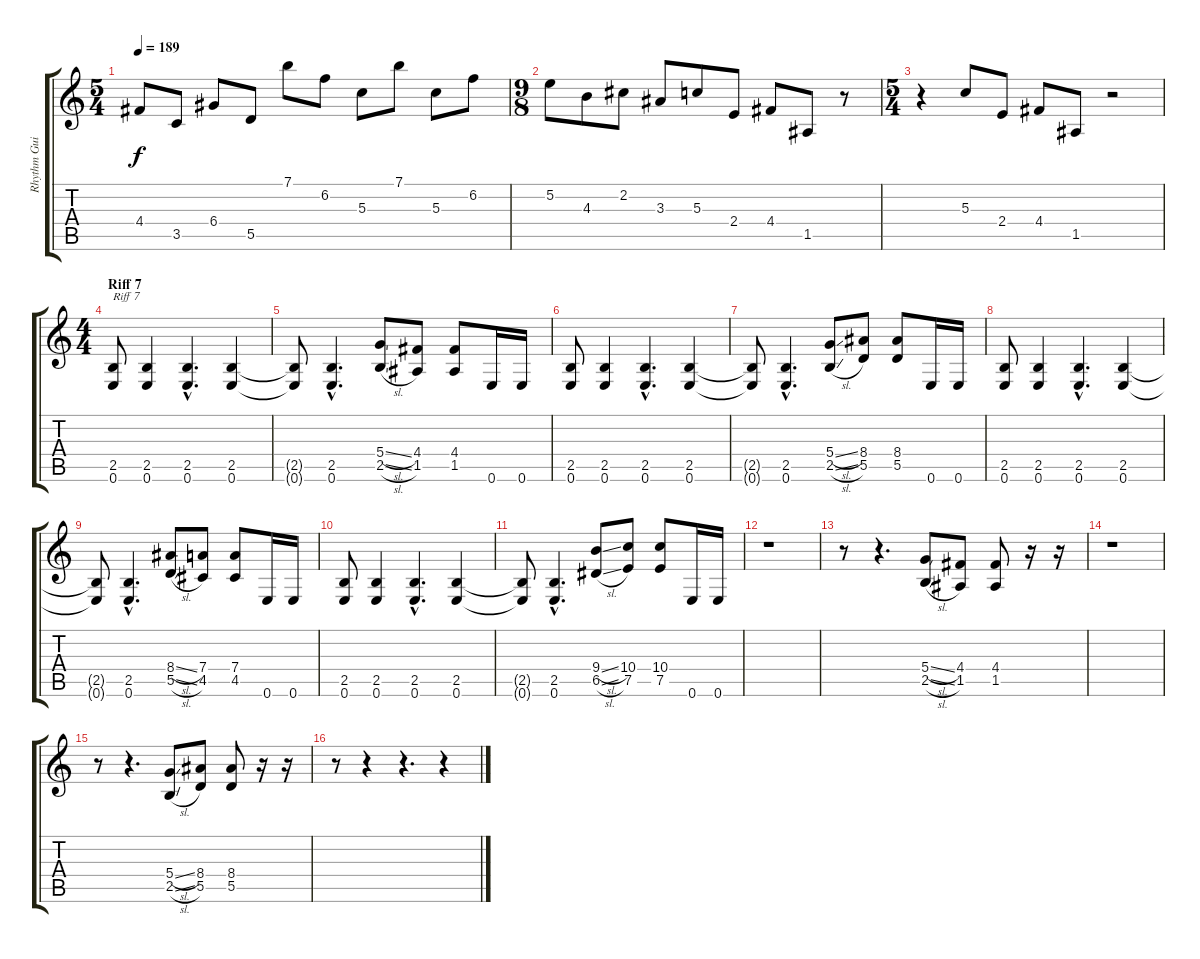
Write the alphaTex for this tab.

\track ("Rhythm Guitar 1" "Rhythm Gui") {instrument distortionguitar}
\staff {score tabs}
\tuning (E4 B3 G3 D3 A2 E2) {hide}
\ts (5 4)
\tempo 189
\clef g2
\ks c
4.4.8{dy f} 3.5.8 6.4.8 5.5.8 7.1.8 6.2.8 5.3.8 7.1.8 5.3.8 6.2.8 |
\ts (9 8)
5.2.8 4.3.8 2.2.8 3.3.8 5.3.8 2.4.8 4.4.8 1.5.8 r.8 |
\ts (5 4)
r.4 5.3.8 2.4.8 4.4.8 1.5.8 r.2 |
\ts (4 4)
\section ("" "Riff 7")
(2.5 0.6).8{txt "Riff 7"} (2.5 0.6).4 (2.5{hac} 0.6{hac}).4{d} (2.5 0.6).4 |
(2.5{t} 0.6{t}).8 (2.5{hac} 0.6{hac}).4{d} (5.4{sl} 2.5{sl}).8 (4.4 1.5).8 (4.4 1.5).8 0.6.16 0.6.16 |
(2.5 0.6).8 (2.5 0.6).4 (2.5{hac} 0.6{hac}).4{d} (2.5 0.6).4 |
(2.5{t} 0.6{t}).8 (2.5{hac} 0.6{hac}).4{d} (5.4{sl} 2.5{sl}).8 (8.4 5.5).8 (8.4 5.5).8 0.6.16 0.6.16 |
(2.5 0.6).8 (2.5 0.6).4 (2.5{hac} 0.6{hac}).4{d} (2.5 0.6).4 |
(2.5{t} 0.6{t}).8 (2.5{hac} 0.6{hac}).4{d} (8.4{sl} 5.5{sl}).8 (7.4 4.5).8 (7.4 4.5).8 0.6.16 0.6.16 |
(2.5 0.6).8 (2.5 0.6).4 (2.5{hac} 0.6{hac}).4{d} (2.5 0.6).4 |
(2.5{t} 0.6{t}).8 (2.5{hac} 0.6{hac}).4{d} (9.4{sl} 6.5{sl}).8 (10.4 7.5).8 (10.4 7.5).8 0.6.16 0.6.16 |
r.1 |
r.8 r.4{d} (5.4{sl} 2.5{sl}).8 (4.4 1.5).8 (4.4 1.5).8 r.16 r.16 |
r.1 |
r.8 r.4{d} (5.4{sl} 2.5{sl}).8 (8.4 5.5).8 (8.4 5.5).8 r.16 r.16 |
r.8 r.4 r.4{d} r.4
